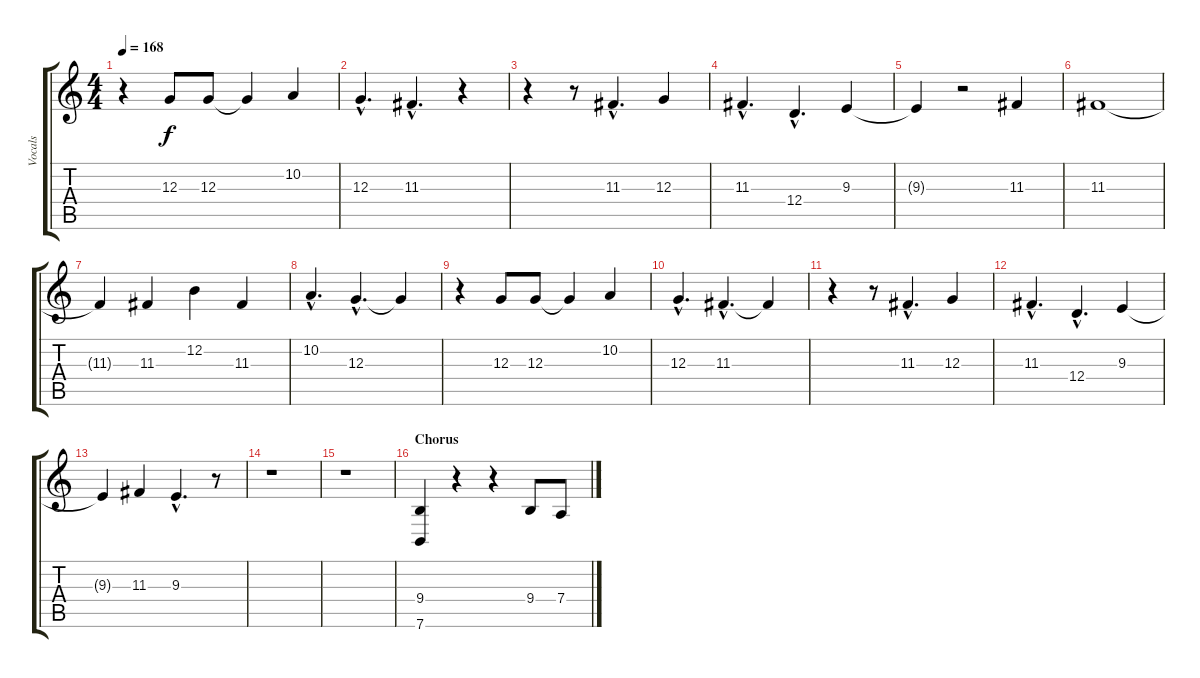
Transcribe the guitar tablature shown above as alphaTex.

\track ("Vocals" "Vocals") {instrument lead2sawtooth}
\staff {score tabs}
\tuning (E4 B3 G3 D3 A2 E2) {hide}
\ts (4 4)
\tempo 168
\clef g2
\ks c
r.4{dy f} 12.3.8 12.3.8 12.3{t}.4 10.2.4 |
12.3{hac}.4{d} 11.3{hac}.4{d} r.4 |
r.4 r.8 11.3{hac}.4{d} 12.3.4 |
11.3{hac}.4{d} 12.4{hac}.4{d} 9.3.4 |
9.3{t}.4 r.2 11.3.4 |
\section ("" "")
11.3.1 |
11.3{t}.4 11.3.4 12.2.4 11.3.4 |
10.2{hac}.4{d} 12.3{hac}.4{d} 12.3{t}.4 |
r.4 12.3.8 12.3.8 12.3{t}.4 10.2.4 |
12.3{hac}.4{d} 11.3{hac}.4{d} 11.3{t}.4 |
r.4 r.8 11.3{hac}.4{d} 12.3.4 |
11.3{hac}.4{d} 12.4{hac}.4{d} 9.3.4 |
9.3{t}.4 11.3.4 9.3{hac}.4{d} r.8 |
r.1 |
r.1 |
\section ("" "Chorus")
(9.4 7.6).4 r.4 r.4 9.4.8 7.4.8
